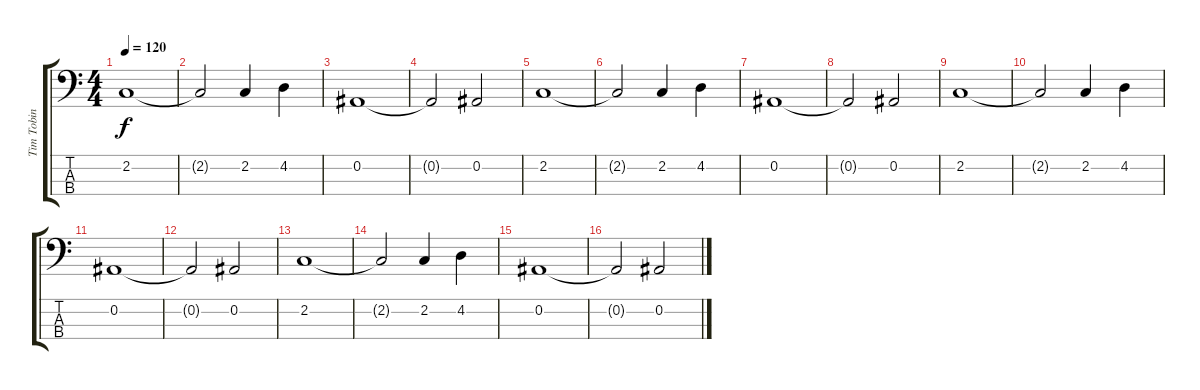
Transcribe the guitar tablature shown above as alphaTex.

\track ("Tim Tobin - Bass" "Tim Tobin ") {instrument electricbassfinger}
\staff {score tabs}
\tuning (Eb2 Bb1 F1 Bb0) {hide}
\ts (4 4)
\tempo 120
\clef f4
\ks c
2.2.1{dy f} |
2.2{t}.2 2.2.4 4.2.4 |
0.2.1 |
0.2{t}.2 0.2.2 |
2.2.1 |
2.2{t}.2 2.2.4 4.2.4 |
0.2.1 |
0.2{t}.2 0.2.2 |
2.2.1 |
2.2{t}.2 2.2.4 4.2.4 |
0.2.1 |
0.2{t}.2 0.2.2 |
2.2.1 |
2.2{t}.2 2.2.4 4.2.4 |
0.2.1 |
0.2{t}.2 0.2.2
